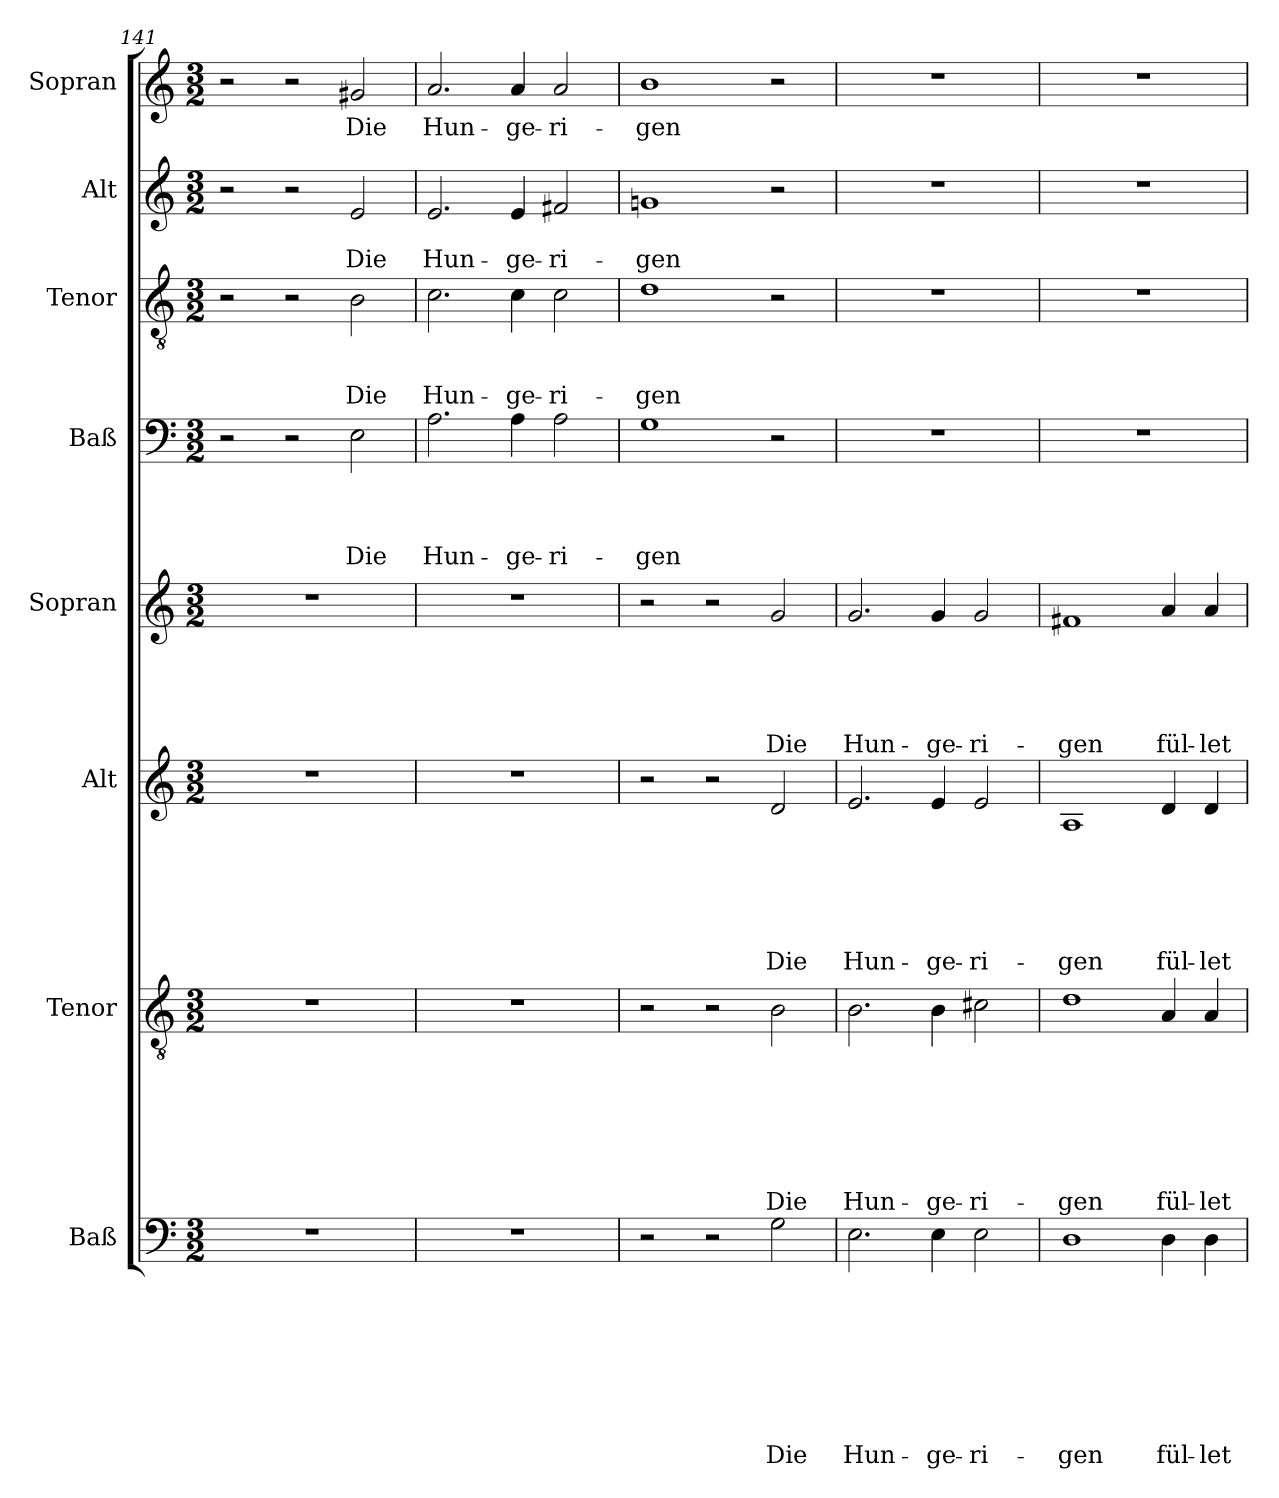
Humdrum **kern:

**kern	**text	**text	**text	**text	**text	**text	**text	**text	**kern	**text	**text	**text	**text	**text	**text	**text	**kern	**text	**text	**text	**text	**text	**text	**kern	**text	**text	**text	**text	**text	**kern	**text	**text	**text	**text	**kern	**text	**text	**text	**kern	**text	**text	**kern	**text
*part8	*part8	*part8	*part8	*part8	*part8	*part8	*part8	*part8	*part7	*part7	*part7	*part7	*part7	*part7	*part7	*part7	*part6	*part6	*part6	*part6	*part6	*part6	*part6	*part5	*part5	*part5	*part5	*part5	*part5	*part4	*part4	*part4	*part4	*part4	*part3	*part3	*part3	*part3	*part2	*part2	*part2	*part1	*part1
*staff8	*staff8	*staff8	*staff8	*staff8	*staff8	*staff8	*staff8	*staff8	*staff7	*staff7	*staff7	*staff7	*staff7	*staff7	*staff7	*staff7	*staff6	*staff6	*staff6	*staff6	*staff6	*staff6	*staff6	*staff5	*staff5	*staff5	*staff5	*staff5	*staff5	*staff4	*staff4	*staff4	*staff4	*staff4	*staff3	*staff3	*staff3	*staff3	*staff2	*staff2	*staff2	*staff1	*staff1
*I"Baß	*	*	*	*	*	*	*	*	*I"Tenor	*	*	*	*	*	*	*	*I"Alt	*	*	*	*	*	*	*I"Sopran	*	*	*	*	*	*I"Baß	*	*	*	*	*I"Tenor	*	*	*	*I"Alt	*	*	*I"Sopran	*
*clefF4	*	*	*	*	*	*	*	*	*clefGv2	*	*	*	*	*	*	*	*clefG2	*	*	*	*	*	*	*clefG2	*	*	*	*	*	*clefF4	*	*	*	*	*clefGv2	*	*	*	*clefG2	*	*	*clefG2	*
*k[]	*	*	*	*	*	*	*	*	*k[]	*	*	*	*	*	*	*	*k[]	*	*	*	*	*	*	*k[]	*	*	*	*	*	*k[]	*	*	*	*	*k[]	*	*	*	*k[]	*	*	*k[]	*
*C:	*	*	*	*	*	*	*	*	*C:	*	*	*	*	*	*	*	*C:	*	*	*	*	*	*	*C:	*	*	*	*	*	*C:	*	*	*	*	*C:	*	*	*	*C:	*	*	*C:	*
*M3/2	*	*	*	*	*	*	*	*	*M3/2	*	*	*	*	*	*	*	*M3/2	*	*	*	*	*	*	*M3/2	*	*	*	*	*	*M3/2	*	*	*	*	*M3/2	*	*	*	*M3/2	*	*	*M3/2	*
=141	=141	=141	=141	=141	=141	=141	=141	=141	=141	=141	=141	=141	=141	=141	=141	=141	=141	=141	=141	=141	=141	=141	=141	=141	=141	=141	=141	=141	=141	=141	=141	=141	=141	=141	=141	=141	=141	=141	=141	=141	=141	=141	=141
1.r	.	.	.	.	.	.	.	.	1.r	.	.	.	.	.	.	.	1.r	.	.	.	.	.	.	1.r	.	.	.	.	.	2r	.	.	.	.	2r	.	.	.	2r	.	.	2r	.
.	.	.	.	.	.	.	.	.	.	.	.	.	.	.	.	.	.	.	.	.	.	.	.	.	.	.	.	.	.	2r	.	.	.	.	2r	.	.	.	2r	.	.	2r	.
.	.	.	.	.	.	.	.	.	.	.	.	.	.	.	.	.	.	.	.	.	.	.	.	.	.	.	.	.	.	2E\	.	.	.	Die	2B\	.	.	Die	2e/	.	Die	2g#X/	Die
=142	=142	=142	=142	=142	=142	=142	=142	=142	=142	=142	=142	=142	=142	=142	=142	=142	=142	=142	=142	=142	=142	=142	=142	=142	=142	=142	=142	=142	=142	=142	=142	=142	=142	=142	=142	=142	=142	=142	=142	=142	=142	=142	=142
1.r	.	.	.	.	.	.	.	.	1.r	.	.	.	.	.	.	.	1.r	.	.	.	.	.	.	1.r	.	.	.	.	.	2.A\	.	.	.	Hun-	2.c\	.	.	Hun-	2.e/	.	Hun-	2.a/	Hun-
.	.	.	.	.	.	.	.	.	.	.	.	.	.	.	.	.	.	.	.	.	.	.	.	.	.	.	.	.	.	4A\	.	.	.	-ge-	4c\	.	.	-ge-	4e/	.	-ge-	4a/	-ge-
.	.	.	.	.	.	.	.	.	.	.	.	.	.	.	.	.	.	.	.	.	.	.	.	.	.	.	.	.	.	2A\	.	.	.	-ri-	2c\	.	.	-ri-	2f#X/	.	-ri-	2a/	-ri-
=143	=143	=143	=143	=143	=143	=143	=143	=143	=143	=143	=143	=143	=143	=143	=143	=143	=143	=143	=143	=143	=143	=143	=143	=143	=143	=143	=143	=143	=143	=143	=143	=143	=143	=143	=143	=143	=143	=143	=143	=143	=143	=143	=143
2r	.	.	.	.	.	.	.	.	2r	.	.	.	.	.	.	.	2r	.	.	.	.	.	.	2r	.	.	.	.	.	1G	.	.	.	-gen	1d	.	.	-gen	1gn	.	-gen	1b	-gen
2r	.	.	.	.	.	.	.	.	2r	.	.	.	.	.	.	.	2r	.	.	.	.	.	.	2r	.	.	.	.	.	.	.	.	.	.	.	.	.	.	.	.	.	.	.
2G\	.	.	.	.	.	.	.	Die	2B\	.	.	.	.	.	.	Die	2d/	.	.	.	.	.	Die	2g/	.	.	.	.	Die	2r	.	.	.	.	2r	.	.	.	2r	.	.	2r	.
!!LO:LB:g=z
=144	=144	=144	=144	=144	=144	=144	=144	=144	=144	=144	=144	=144	=144	=144	=144	=144	=144	=144	=144	=144	=144	=144	=144	=144	=144	=144	=144	=144	=144	=144	=144	=144	=144	=144	=144	=144	=144	=144	=144	=144	=144	=144	=144
2.E\	.	.	.	.	.	.	.	Hun-	2.B\	.	.	.	.	.	.	Hun-	2.e/	.	.	.	.	.	Hun-	2.g/	.	.	.	.	Hun-	1.r	.	.	.	.	1.r	.	.	.	1.r	.	.	1.r	.
4E\	.	.	.	.	.	.	.	-ge-	4B\	.	.	.	.	.	.	-ge-	4e/	.	.	.	.	.	-ge-	4g/	.	.	.	.	-ge-	.	.	.	.	.	.	.	.	.	.	.	.	.	.
2E\	.	.	.	.	.	.	.	-ri-	2c#X\	.	.	.	.	.	.	-ri-	2e/	.	.	.	.	.	-ri-	2g/	.	.	.	.	-ri-	.	.	.	.	.	.	.	.	.	.	.	.	.	.
=145	=145	=145	=145	=145	=145	=145	=145	=145	=145	=145	=145	=145	=145	=145	=145	=145	=145	=145	=145	=145	=145	=145	=145	=145	=145	=145	=145	=145	=145	=145	=145	=145	=145	=145	=145	=145	=145	=145	=145	=145	=145	=145	=145
1D	.	.	.	.	.	.	.	-gen	1d	.	.	.	.	.	.	-gen	1A	.	.	.	.	.	-gen	1f#X	.	.	.	.	-gen	1.r	.	.	.	.	1.r	.	.	.	1.r	.	.	1.r	.
4D\	.	.	.	.	.	.	.	fül-	4A/	.	.	.	.	.	.	fül-	4d/	.	.	.	.	.	fül-	4a/	.	.	.	.	fül-	.	.	.	.	.	.	.	.	.	.	.	.	.	.
4D\	.	.	.	.	.	.	.	-let	4A/	.	.	.	.	.	.	-let	4d/	.	.	.	.	.	-let	4a/	.	.	.	.	-let	.	.	.	.	.	.	.	.	.	.	.	.	.	.
=	=	=	=	=	=	=	=	=	=	=	=	=	=	=	=	=	=	=	=	=	=	=	=	=	=	=	=	=	=	=	=	=	=	=	=	=	=	=	=	=	=	=	=
*-	*-	*-	*-	*-	*-	*-	*-	*-	*-	*-	*-	*-	*-	*-	*-	*-	*-	*-	*-	*-	*-	*-	*-	*-	*-	*-	*-	*-	*-	*-	*-	*-	*-	*-	*-	*-	*-	*-	*-	*-	*-	*-	*-
